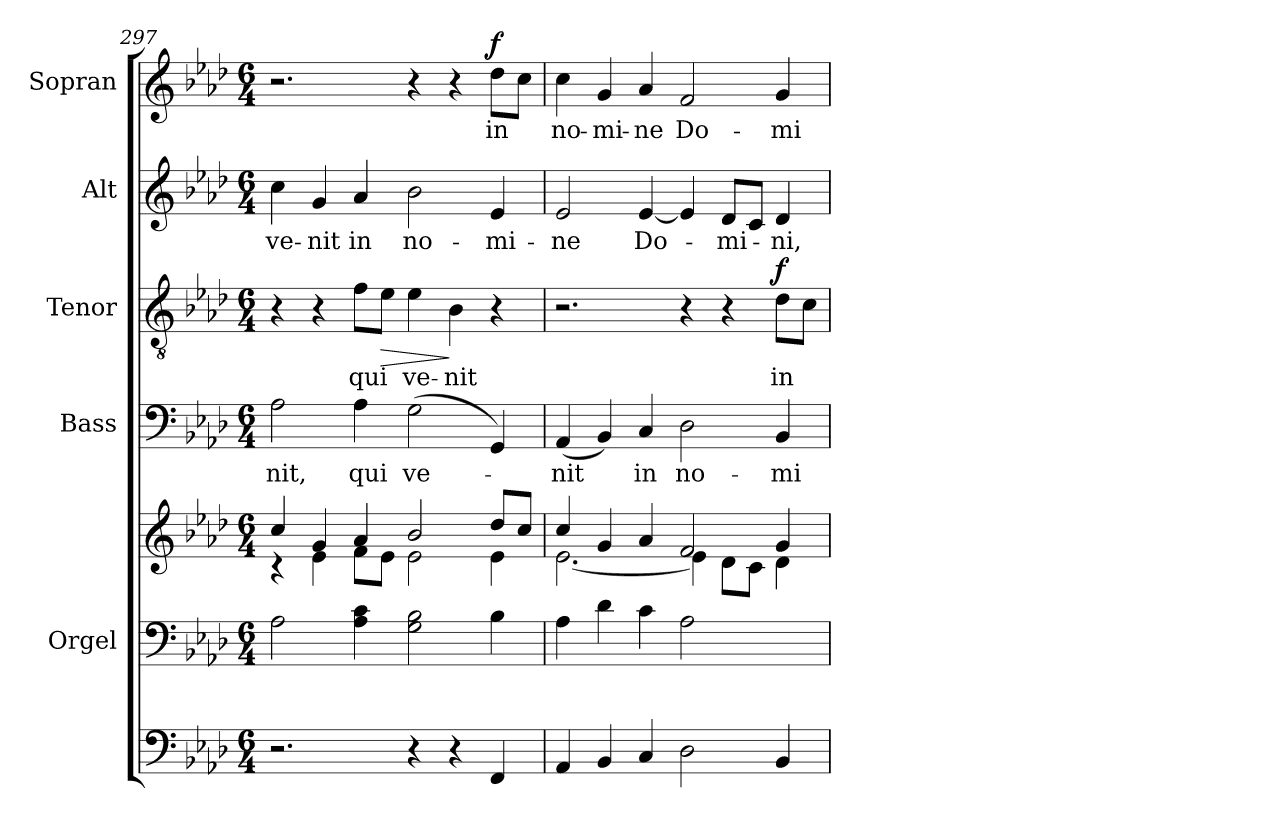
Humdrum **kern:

**kern	**kern	**kern	**kern	**text	**kern	**text	**dynam	**kern	**text	**kern	**text	**dynam
*part6	*part5	*part5	*part4	*part4	*part3	*part3	*part3	*part2	*part2	*part1	*part1	*part1
*staff7	*staff6	*staff5	*staff4	*staff4	*staff3	*staff3	*staff3	*staff2	*staff2	*staff1	*staff1	*staff1
*	*I"Orgel	*	*I"Bass	*	*I"Tenor	*	*	*I"Alt	*	*I"Sopran	*	*
*	*I'Org.	*	*I'B	*	*I'T	*	*	*I'A	*	*I'S	*	*
*clefF4	*clefF4	*clefG2	*clefF4	*	*clefGv2	*	*	*clefG2	*	*clefG2	*	*
*ITrd7c12	*	*	*	*	*	*	*	*	*	*	*	*
*k[b-e-a-d-]	*k[b-e-a-d-]	*k[b-e-a-d-]	*k[b-e-a-d-]	*	*k[b-e-a-d-]	*	*	*k[b-e-a-d-]	*	*k[b-e-a-d-]	*	*
*A-:	*A-:	*A-:	*A-:	*	*A-:	*	*	*A-:	*	*A-:	*	*
*M6/4	*M6/4	*M6/4	*M6/4	*	*M6/4	*	*	*M6/4	*	*M6/4	*	*
=297	=297	=297	=297	=297	=297	=297	=297	=297	=297	=297	=297	=297
*	*	*^	*	*	*	*	*	*	*	*	*	*
!	!	!	!	!	!LO:LY:b	!	!	!	!	!LO:LY:b	!	!	!
2.r	2A-\	4cc/	4rc	2A-\	-nit,	4r	.	.	4cc\	ve-	2.r	.	.
!	!	!	!	!	!	!	!	!	!	!LO:LY:b	!	!	!
.	.	4g/	4e-\	.	.	4r	.	.	4g/	-nit	.	.	.
!	!	!	!	!	!LO:LY:b	!	!LO:LY:b	!	!	!LO:LY:b	!	!	!
.	4A-\ 4c\	4a-/	8f\L	4A-\	qui	8f\L	qui	.	4a-/	in	.	.	.
!	!	!	!	!	!	!	!	!LO:HP:b	!	!	!	!	!
.	.	.	8e-\J	.	.	8e-\J	.	>	.	.	.	.	.
!	!	!	!	!	!LO:LY:b	!	!LO:LY:b	!	!	!LO:LY:b	!	!	!
4r	2G\ 2B-\	2b-/	2e-\	(>2G\	ve-	4e-\	ve-	.	2b-\	no-	4r	.	.
!	!	!	!	!	!	!	!LO:LY:b	!	!	!	!	!	!
4r	.	.	.	.	.	4B-\	-nit	]	.	.	4r	.	.
!	!	!	!	!	!	!	!	!	!	!LO:LY:b	!	!LO:LY:b	!LO:DY:a
4FFF/	4B-\	8dd-/L	4e-\	4GG/)	.	4r	.	.	4e-/	-mi-	8dd-\L	in	f
.	.	8cc/J	.	.	.	.	.	.	.	.	8cc\J	.	.
=298	=298	=298	=298	=298	=298	=298	=298	=298	=298	=298	=298	=298	=298
!	!	!	!	!	!LO:LY:b	!	!	!	!	!LO:LY:b	!	!LO:LY:b	!
4AAA-/	4A-\	4cc/	[<2.e-\	(<4AA-/	-nit	2.r	.	.	2e-/	-ne	4cc\	no-	.
!	!	!	!	!	!	!	!	!	!	!	!	!LO:LY:b	!
4BBB-/	4d-\	4g/	.	4BB-/)	.	.	.	.	.	.	4g/	-mi-	.
!	!	!	!	!	!LO:LY:b	!	!	!	!	!LO:LY:b	!	!LO:LY:b	!
4CC/	4c\	4a-/	.	4C/	in	.	.	.	[4e-/	Do-	4a-/	-ne	.
!	!	!	!	!	!LO:LY:b	!	!	!	!	!	!	!LO:LY:b	!
2DD-\	2A-\	2f/	4e-\]	2D-\	no-	4r	.	.	4e-/]	.	2f/	Do-	.
!	!	!	!	!	!	!	!	!	!	!LO:LY:b	!	!	!
.	.	.	8d-\L	.	.	4r	.	.	8d-/L	-mi-	.	.	.
.	.	.	8c\J	.	.	.	.	.	8c/J	.	.	.	.
!	!	!	!	!	!LO:LY:b	!	!LO:LY:b	!LO:DY:a	!	!LO:LY:b	!	!LO:LY:b	!
4BBB-/	4ryy	4g/	4d-\	4BB-/	-mi-	8d-\L	in	f	4d-/	-ni,	4g/	-mi-	.
.	.	.	.	.	.	8c\J	.	.	.	.	.	.	.
*	*	*v	*v	*	*	*	*	*	*	*	*	*	*
=	=	=	=	=	=	=	=	=	=	=	=	=
*-	*-	*-	*-	*-	*-	*-	*-	*-	*-	*-	*-	*-
